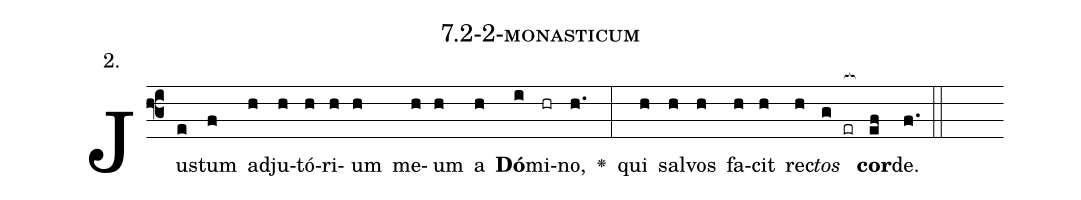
name: 7.2-2-monasticum;
annotation: 2.;
%%
(f3)Jus(e)tum(f) ad(h)ju(h)tó(h)ri(h)um(h) me(h)um(h) a(h) <b>Dó</b>(i)mi(hr)no,(h.) <v>\greheightstar</v>(:) qui(h) sal(h)vos(h) fa(h)cit(h) rec(h)<i>tos</i>(g er[ocb:1{]) <b>cor</b>(ef[ocb:0}])de.(f.) (::)


%E(h) u(h) o(h) u(g) a(ef) e.(f.) (::)
